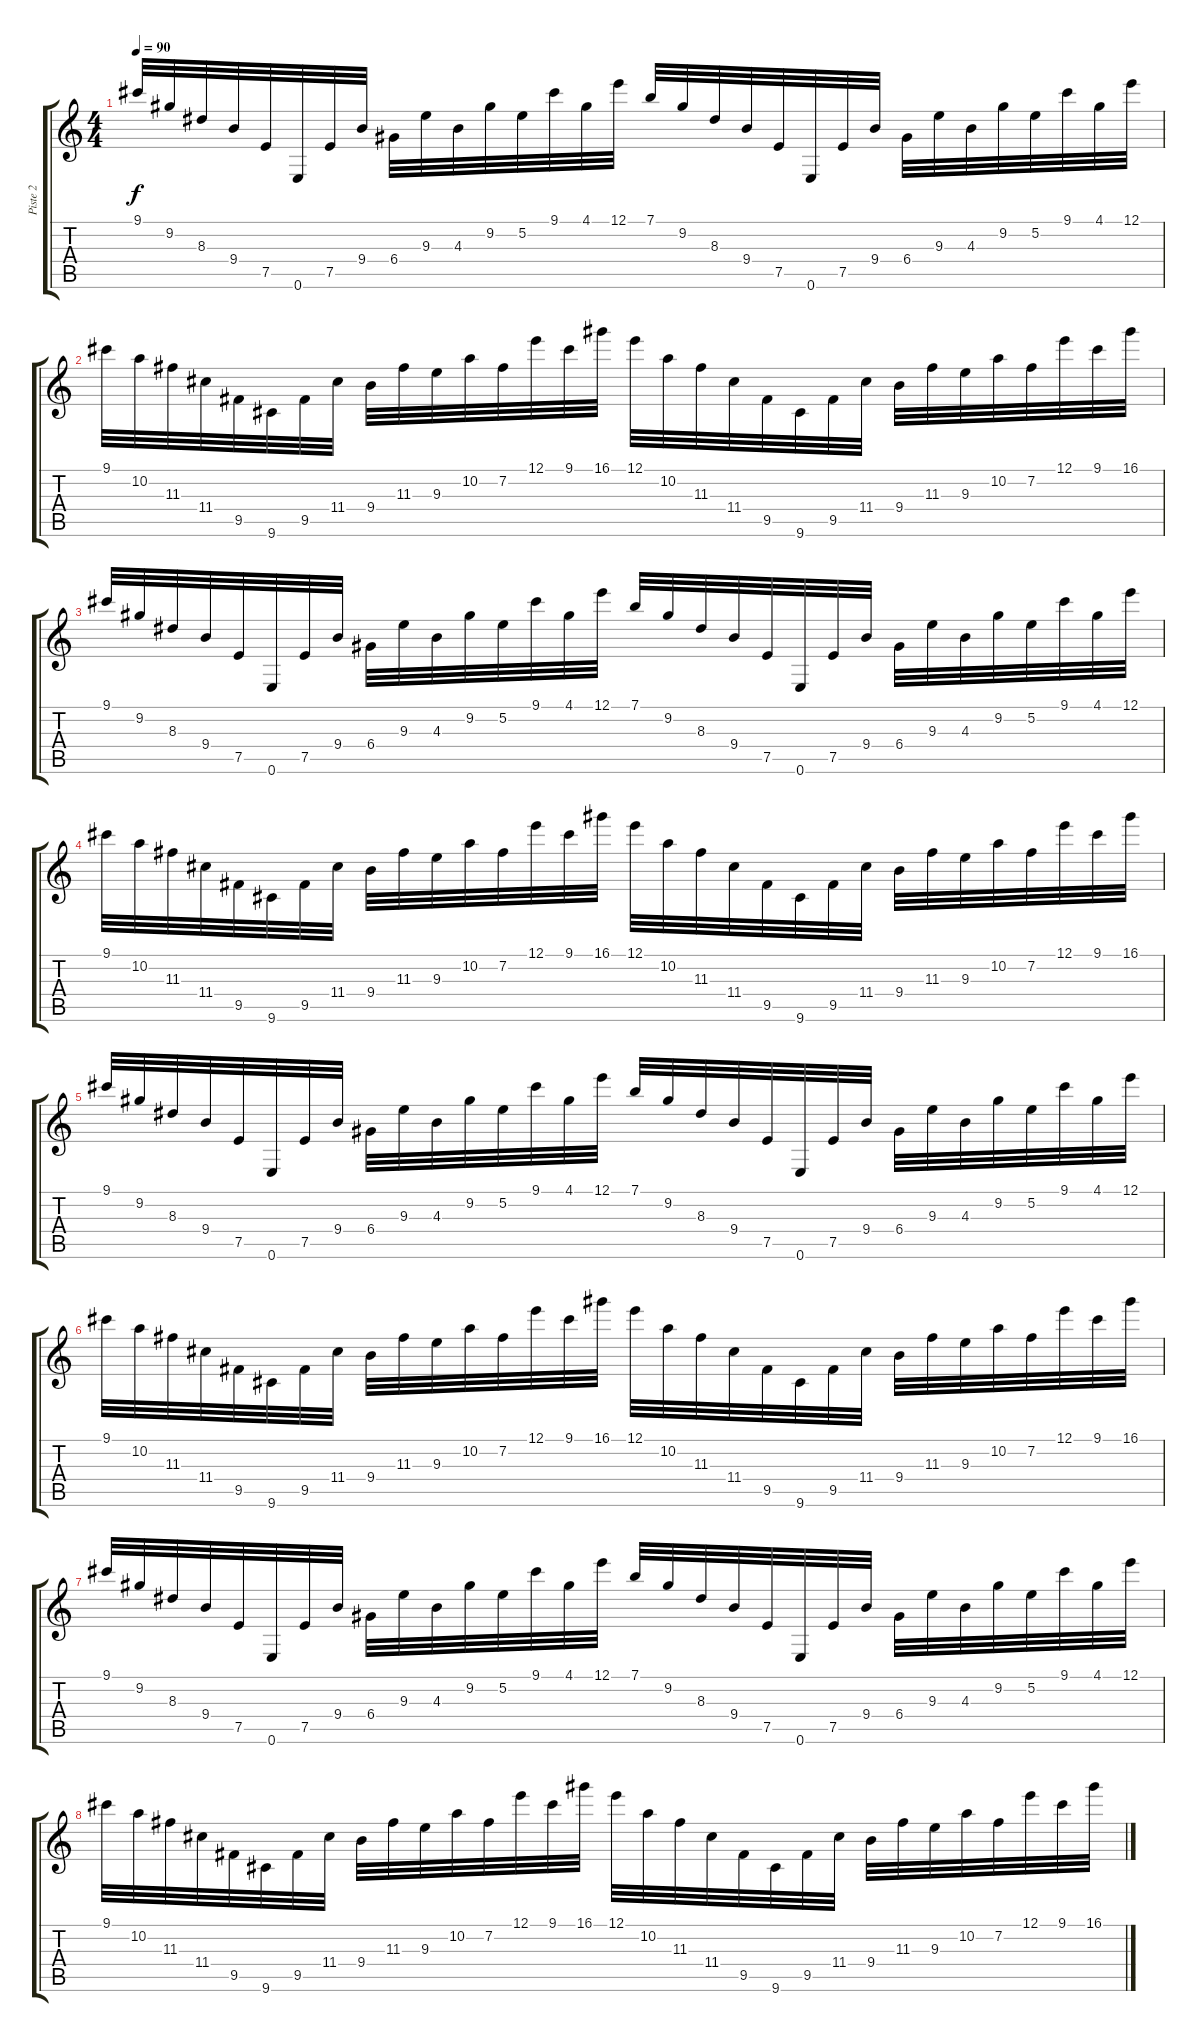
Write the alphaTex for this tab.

\track ("Piste 2" "Piste 2") {instrument celesta}
\staff {score tabs}
\tuning (E5 B4 G4 D4 A3 E3) {hide}
\ts (4 4)
\tempo 90
\clef g2
\ks c
9.1.32{dy f} 9.2.32 8.3.32 9.4.32 7.5.32 0.6.32 7.5.32 9.4.32 6.4.32 9.3.32 4.3.32 9.2.32 5.2.32 9.1.32 4.1.32 12.1.32 7.1.32 9.2.32 8.3.32 9.4.32 7.5.32 0.6.32 7.5.32 9.4.32 6.4.32 9.3.32 4.3.32 9.2.32 5.2.32 9.1.32 4.1.32 12.1.32 |
9.1.32 10.2.32 11.3.32 11.4.32 9.5.32 9.6.32 9.5.32 11.4.32 9.4.32 11.3.32 9.3.32 10.2.32 7.2.32 12.1.32 9.1.32 16.1.32 12.1.32 10.2.32 11.3.32 11.4.32 9.5.32 9.6.32 9.5.32 11.4.32 9.4.32 11.3.32 9.3.32 10.2.32 7.2.32 12.1.32 9.1.32 16.1.32 |
9.1.32 9.2.32 8.3.32 9.4.32 7.5.32 0.6.32 7.5.32 9.4.32 6.4.32 9.3.32 4.3.32 9.2.32 5.2.32 9.1.32 4.1.32 12.1.32 7.1.32 9.2.32 8.3.32 9.4.32 7.5.32 0.6.32 7.5.32 9.4.32 6.4.32 9.3.32 4.3.32 9.2.32 5.2.32 9.1.32 4.1.32 12.1.32 |
9.1.32 10.2.32 11.3.32 11.4.32 9.5.32 9.6.32 9.5.32 11.4.32 9.4.32 11.3.32 9.3.32 10.2.32 7.2.32 12.1.32 9.1.32 16.1.32 12.1.32 10.2.32 11.3.32 11.4.32 9.5.32 9.6.32 9.5.32 11.4.32 9.4.32 11.3.32 9.3.32 10.2.32 7.2.32 12.1.32 9.1.32 16.1.32 |
9.1.32 9.2.32 8.3.32 9.4.32 7.5.32 0.6.32 7.5.32 9.4.32 6.4.32 9.3.32 4.3.32 9.2.32 5.2.32 9.1.32 4.1.32 12.1.32 7.1.32 9.2.32 8.3.32 9.4.32 7.5.32 0.6.32 7.5.32 9.4.32 6.4.32 9.3.32 4.3.32 9.2.32 5.2.32 9.1.32 4.1.32 12.1.32 |
9.1.32 10.2.32 11.3.32 11.4.32 9.5.32 9.6.32 9.5.32 11.4.32 9.4.32 11.3.32 9.3.32 10.2.32 7.2.32 12.1.32 9.1.32 16.1.32 12.1.32 10.2.32 11.3.32 11.4.32 9.5.32 9.6.32 9.5.32 11.4.32 9.4.32 11.3.32 9.3.32 10.2.32 7.2.32 12.1.32 9.1.32 16.1.32 |
9.1.32 9.2.32 8.3.32 9.4.32 7.5.32 0.6.32 7.5.32 9.4.32 6.4.32 9.3.32 4.3.32 9.2.32 5.2.32 9.1.32 4.1.32 12.1.32 7.1.32 9.2.32 8.3.32 9.4.32 7.5.32 0.6.32 7.5.32 9.4.32 6.4.32 9.3.32 4.3.32 9.2.32 5.2.32 9.1.32 4.1.32 12.1.32 |
9.1.32 10.2.32 11.3.32 11.4.32 9.5.32 9.6.32 9.5.32 11.4.32 9.4.32 11.3.32 9.3.32 10.2.32 7.2.32 12.1.32 9.1.32 16.1.32 12.1.32 10.2.32 11.3.32 11.4.32 9.5.32 9.6.32 9.5.32 11.4.32 9.4.32 11.3.32 9.3.32 10.2.32 7.2.32 12.1.32 9.1.32 16.1.32
